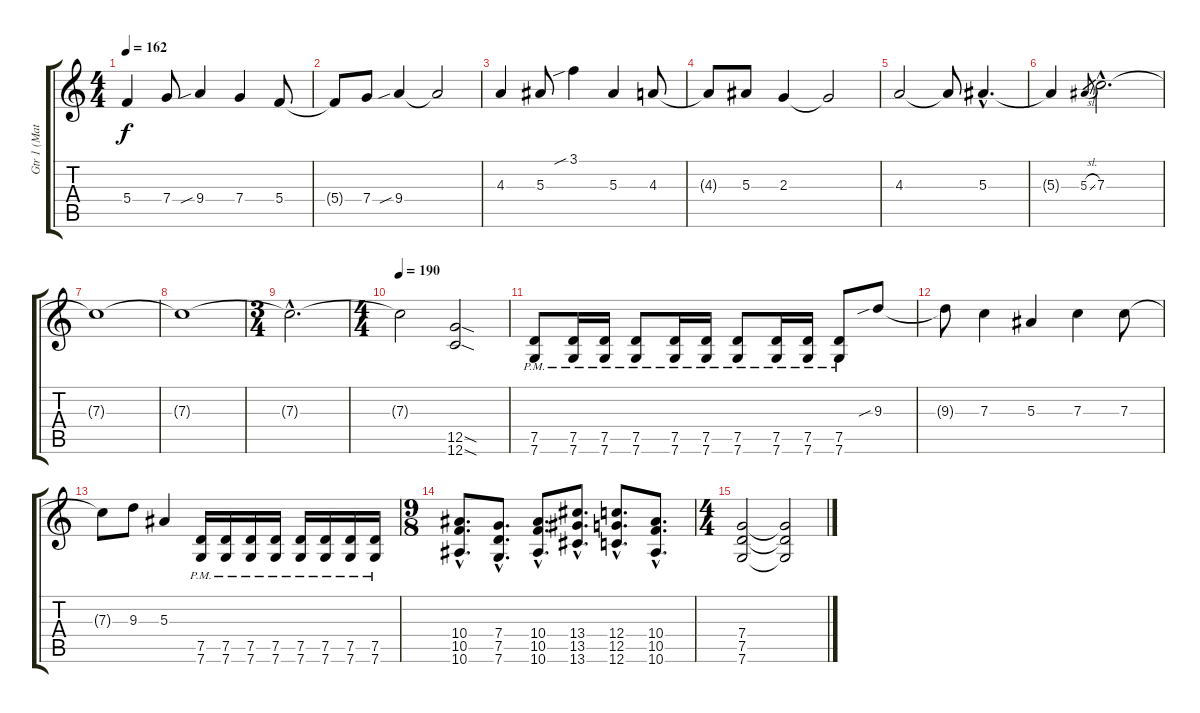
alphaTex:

\track ("Gtr 1 (Matthew Tuck)" "Gtr 1 (Mat") {instrument distortionguitar}
\staff {score tabs}
\tuning (D4 A3 F3 C3 G2 C2) {hide}
\ts (4 4)
\tempo 162
\clef g2
\ks c
5.4.4{dy f} 7.4.8 9.4{sib}.4 7.4.4 5.4.8 |
5.4{t}.8 7.4.8 9.4{sib}.4 9.4{t}.2 |
4.3.4 5.3.8 3.1{sib}.4 5.3.4 4.3.8 |
4.3{t}.8 5.3.8 2.3.4 2.3{t}.2 |
4.3.2 4.3{t}.8 5.3{hac}.4{d} |
5.3{t}.4 5.3{sl}.8{gr} 7.3{hac}.2{d} |
7.3{t}.1 |
7.3{t}.1 |
\ts (3 4)
7.3{hac t}.2{d} |
\ts (4 4)
\tempo 190
7.3{t}.2 (12.5{sod} 12.6{sod}).2 |
(7.5{pm} 7.6{pm}).8 (7.5{pm} 7.6{pm}).16 (7.5{pm} 7.6{pm}).16 (7.5{pm} 7.6{pm}).8 (7.5{pm} 7.6{pm}).16 (7.5{pm} 7.6{pm}).16 (7.5{pm} 7.6{pm}).8 (7.5{pm} 7.6{pm}).16 (7.5{pm} 7.6{pm}).16 (7.5{pm} 7.6{pm}).8 9.3{sib}.8 |
9.3{t}.8 7.3.4 5.3.4 7.3.4 7.3.8 |
7.3{t}.8 9.3.8 5.3.4 (7.5{pm} 7.6{pm}).16 (7.5{pm} 7.6{pm}).16 (7.5{pm} 7.6{pm}).16 (7.5{pm} 7.6{pm}).16 (7.5{pm} 7.6{pm}).16 (7.5{pm} 7.6{pm}).16 (7.5{pm} 7.6{pm}).16 (7.5{pm} 7.6{pm}).16 |
\ts (9 8)
(10.4{hac} 10.5{hac} 10.6{hac}).8{d} (7.4{hac} 7.5{hac} 7.6{hac}).8{d} (10.4{hac} 10.5{hac} 10.6{hac}).8{d} (13.4{hac} 13.5{hac} 13.6{hac}).8{d} (12.4{hac} 12.5{hac} 12.6{hac}).8{d} (10.4{hac} 10.5{hac} 10.6{hac}).8{d} |
\ts (4 4)
(7.4 7.5 7.6).2 (7.4{t} 7.5{t} 7.6{t}).2
